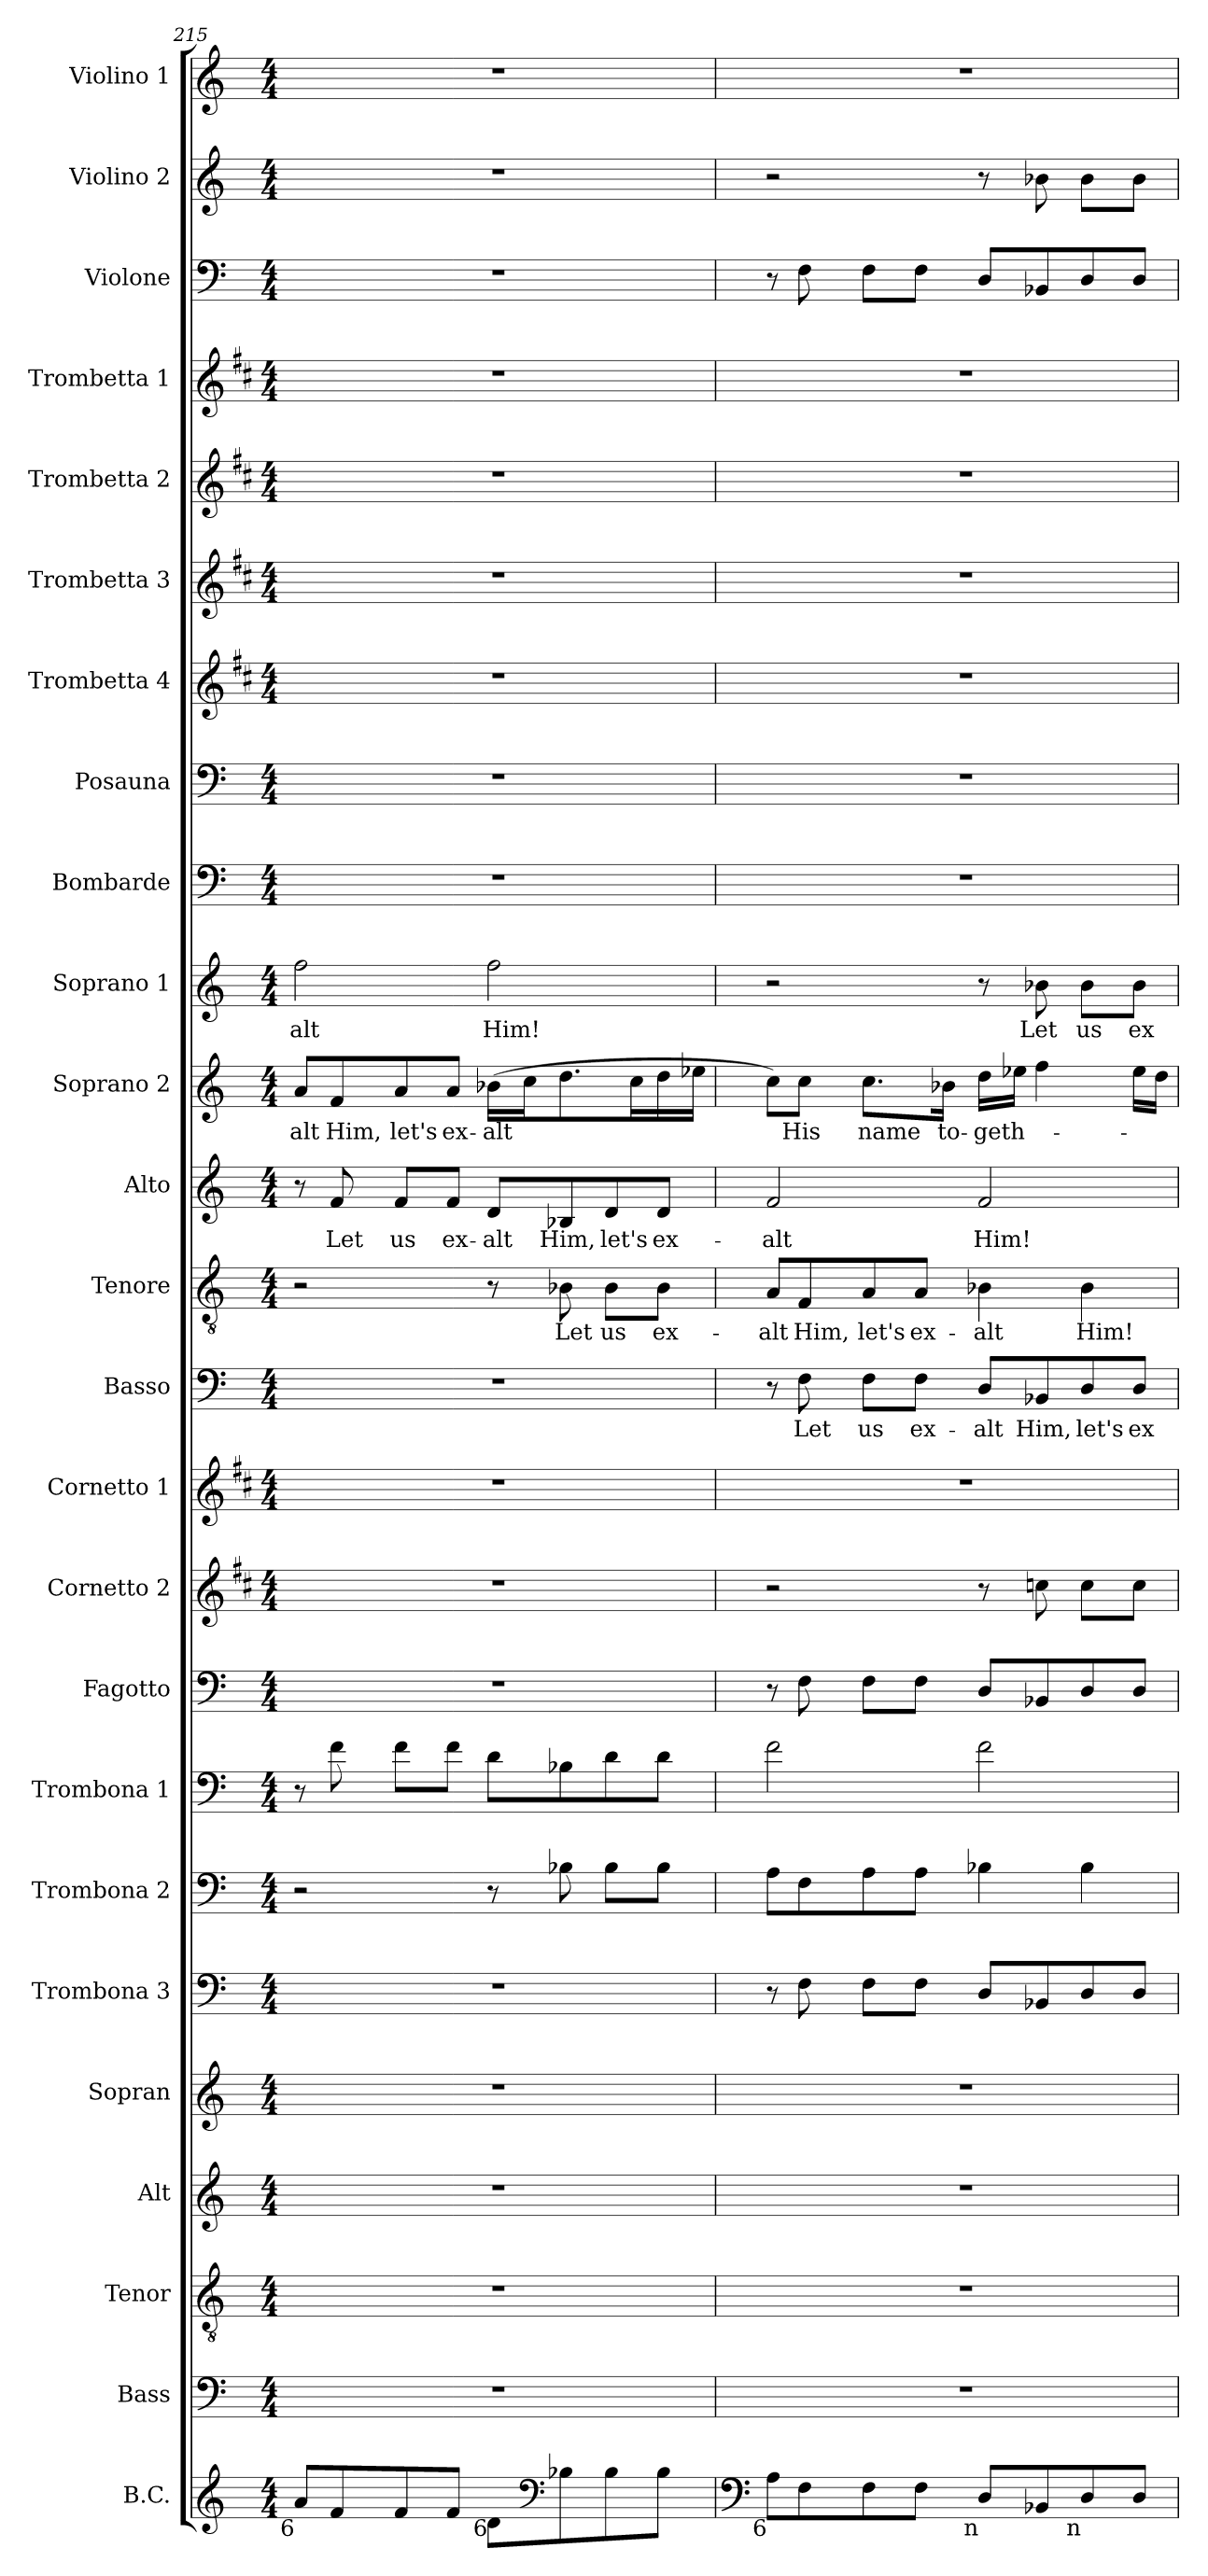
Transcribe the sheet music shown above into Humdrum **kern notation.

**kern	**kern	**kern	**kern	**kern	**kern	**kern	**kern	**kern	**kern	**kern	**kern	**text	**kern	**text	**kern	**text	**kern	**text	**kern	**text	**kern	**kern	**kern	**kern	**kern	**kern	**kern	**kern	**kern
*part25	*part24	*part23	*part22	*part21	*part20	*part19	*part18	*part17	*part16	*part15	*part14	*part14	*part13	*part13	*part12	*part12	*part11	*part11	*part10	*part10	*part9	*part8	*part7	*part6	*part5	*part4	*part3	*part2	*part1
*staff25	*staff24	*staff23	*staff22	*staff21	*staff20	*staff19	*staff18	*staff17	*staff16	*staff15	*staff14	*staff14	*staff13	*staff13	*staff12	*staff12	*staff11	*staff11	*staff10	*staff10	*staff9	*staff8	*staff7	*staff6	*staff5	*staff4	*staff3	*staff2	*staff1
*I"B.C.	*I"Bass	*I"Tenor	*I"Alt	*I"Sopran	*I"Trombona 3	*I"Trombona 2	*I"Trombona 1	*I"Fagotto	*I"Cornetto 2	*I"Cornetto 1	*I"Basso	*	*I"Tenore	*	*I"Alto	*	*I"Soprano 2	*	*I"Soprano 1	*	*I"Bombarde	*I"Posauna	*I"Trombetta 4	*I"Trombetta 3	*I"Trombetta 2	*I"Trombetta 1	*I"Violone	*I"Violino 2	*I"Violino 1
*I'B.C.	*I'B.	*I'T.	*I'A.	*I'S.	*I'Tbn. 2	*I'Tbn. 2	*I'Tbn. 1	*I'Fag.	*I'Cor. 2	*I'Cor. 1	*I'B.	*	*I'T.	*	*I'A.	*	*I'S.	*	*I'S.	*	*	*	*	*	*	*	*	*I'Vl. 2	*I'Vl. 1
*clefG2	*clefF4	*clefGv2	*clefG2	*clefG2	*clefF4	*clefF4	*clefF4	*clefF4	*clefG2	*clefG2	*clefF4	*	*clefGv2	*	*clefG2	*	*clefG2	*	*clefG2	*	*clefF4	*clefF4	*clefG2	*clefG2	*clefG2	*clefG2	*clefF4	*clefG2	*clefG2
*	*	*ITrd7c12	*	*	*	*	*	*	*ITrd1c2	*ITrd1c2	*	*	*ITrd7c12	*	*	*	*	*	*	*	*	*	*ITrd1c2	*ITrd1c2	*ITrd1c2	*ITrd1c2	*	*	*
*k[]	*k[]	*k[]	*k[]	*k[]	*k[]	*k[]	*k[]	*k[]	*k[]	*k[]	*k[]	*	*k[]	*	*k[]	*	*k[]	*	*k[]	*	*k[]	*k[]	*k[]	*k[]	*k[]	*k[]	*k[]	*k[]	*k[]
*C:	*C:	*C:	*C:	*C:	*C:	*C:	*C:	*C:	*C:	*C:	*C:	*	*C:	*	*C:	*	*C:	*	*C:	*	*C:	*C:	*C:	*C:	*C:	*C:	*C:	*C:	*C:
*M4/4	*M4/4	*M4/4	*M4/4	*M4/4	*M4/4	*M4/4	*M4/4	*M4/4	*M4/4	*M4/4	*M4/4	*	*M4/4	*	*M4/4	*	*M4/4	*	*M4/4	*	*M4/4	*M4/4	*M4/4	*M4/4	*M4/4	*M4/4	*M4/4	*M4/4	*M4/4
=215	=215	=215	=215	=215	=215	=215	=215	=215	=215	=215	=215	=215	=215	=215	=215	=215	=215	=215	=215	=215	=215	=215	=215	=215	=215	=215	=215	=215	=215
!	!	!	!	!	!	!	!	!	!	!	!	!	!	!	!	!	!	!LO:LY:b:color=#000000	!	!	!	!	!	!	!	!	!	!	!
!LO:TX:b:rj:t=6	!	!	!	!	!	!	!	!	!	!	!	!	!	!	!	!	!	!	!	!	!	!	!	!	!	!	!	!	!
!	!	!	!	!	!	!	!	!	!	!	!	!	!	!	!	!	!	!	!	!LO:LY:b:color=#000000	!	!	!	!	!	!	!	!	!
8ai/L	1r	1r	1r	1r	1r	2r	8r	1r	1r	1r	1r	.	2r	.	8r	.	8ai/L	-alt	2ffi\	-alt	1r	1r	1r	1r	1r	1r	1r	1r	1r
!	!	!	!	!	!	!	!	!	!	!	!	!	!	!	!	!LO:LY:b:color=#000000	!	!	!	!	!	!	!	!	!	!	!	!	!
!	!	!	!	!	!	!	!	!	!	!	!	!	!	!	!	!	!	!LO:LY:b:color=#000000	!	!	!	!	!	!	!	!	!	!	!
8fi/	.	.	.	.	.	.	8fi\	.	.	.	.	.	.	.	8fi/	Let	8fi/	Him,	.	.	.	.	.	.	.	.	.	.	.
!	!	!	!	!	!	!	!	!	!	!	!	!	!	!	!	!LO:LY:b:color=#000000	!	!	!	!	!	!	!	!	!	!	!	!	!
!	!	!	!	!	!	!	!	!	!	!	!	!	!	!	!	!	!	!LO:LY:b:color=#000000	!	!	!	!	!	!	!	!	!	!	!
8fi/	.	.	.	.	.	.	8fi\L	.	.	.	.	.	.	.	8fi/L	us	8ai/	let's	.	.	.	.	.	.	.	.	.	.	.
!	!	!	!	!	!	!	!	!	!	!	!	!	!	!	!	!LO:LY:b:color=#000000	!	!	!	!	!	!	!	!	!	!	!	!	!
!	!	!	!	!	!	!	!	!	!	!	!	!	!	!	!	!	!	!LO:LY:b:color=#000000	!	!	!	!	!	!	!	!	!	!	!
8fi/J	.	.	.	.	.	.	8fi\J	.	.	.	.	.	.	.	8fi/J	ex-	8ai/J	ex-	.	.	.	.	.	.	.	.	.	.	.
!	!	!	!	!	!	!	!	!	!	!	!	!	!	!	!	!LO:LY:b:color=#000000	!	!	!	!	!	!	!	!	!	!	!	!	!
!	!	!	!	!	!	!	!	!	!	!	!	!	!	!	!	!	!	!LO:LY:b:color=#000000	!	!	!	!	!	!	!	!	!	!	!
!LO:TX:b:rj:t=6	!	!	!	!	!	!	!	!	!	!	!	!	!	!	!	!	!	!	!	!	!	!	!	!	!	!	!	!	!
!	!	!	!	!	!	!	!	!	!	!	!	!	!	!	!	!	!	!	!	!LO:LY:b:color=#000000	!	!	!	!	!	!	!	!	!
8di\L	.	.	.	.	.	8r	8di\L	.	.	.	.	.	8r	.	8di/L	-alt	(16b-Xi\LL	-alt	2ffi\	Him!	.	.	.	.	.	.	.	.	.
.	.	.	.	.	.	.	.	.	.	.	.	.	.	.	.	.	16cci\J	.	.	.	.	.	.	.	.	.	.	.	.
*clefF4	*	*	*	*	*	*	*	*	*	*	*	*	*	*	*	*	*	*	*	*	*	*	*	*	*	*	*	*	*
!	!	!	!	!	!	!	!	!	!	!	!	!	!	!LO:LY:b:color=#000000	!	!	!	!	!	!	!	!	!	!	!	!	!	!	!
!	!	!	!	!	!	!	!	!	!	!	!	!	!	!	!	!LO:LY:b:color=#000000	!	!	!	!	!	!	!	!	!	!	!	!	!
8B-Xi\	.	.	.	.	.	8B-Xi\	8B-Xi\	.	.	.	.	.	8BB-Xi\	Let	8B-Xi/	Him,	8.ddi\	.	.	.	.	.	.	.	.	.	.	.	.
!	!	!	!	!	!	!	!	!	!	!	!	!	!	!LO:LY:b:color=#000000	!	!	!	!	!	!	!	!	!	!	!	!	!	!	!
!	!	!	!	!	!	!	!	!	!	!	!	!	!	!	!	!LO:LY:b:color=#000000	!	!	!	!	!	!	!	!	!	!	!	!	!
8B-i\	.	.	.	.	.	8B-i\L	8di\	.	.	.	.	.	8BB-i\L	us	8di/	let's	.	.	.	.	.	.	.	.	.	.	.	.	.
.	.	.	.	.	.	.	.	.	.	.	.	.	.	.	.	.	16cci\L	.	.	.	.	.	.	.	.	.	.	.	.
!	!	!	!	!	!	!	!	!	!	!	!	!	!	!LO:LY:b:color=#000000	!	!	!	!	!	!	!	!	!	!	!	!	!	!	!
!	!	!	!	!	!	!	!	!	!	!	!	!	!	!	!	!LO:LY:b:color=#000000	!	!	!	!	!	!	!	!	!	!	!	!	!
8B-i\J	.	.	.	.	.	8B-i\J	8di\J	.	.	.	.	.	8BB-i\J	ex-	8di/J	ex-	16ddi\	.	.	.	.	.	.	.	.	.	.	.	.
.	.	.	.	.	.	.	.	.	.	.	.	.	.	.	.	.	16ee-Xi\JJ	.	.	.	.	.	.	.	.	.	.	.	.
=216	=216	=216	=216	=216	=216	=216	=216	=216	=216	=216	=216	=216	=216	=216	=216	=216	=216	=216	=216	=216	=216	=216	=216	=216	=216	=216	=216	=216	=216
*clefF4	*	*	*	*	*	*	*	*	*	*	*	*	*	*	*	*	*	*	*	*	*	*	*	*	*	*	*	*	*
!	!	!	!	!	!	!	!	!	!	!	!	!	!	!LO:LY:b:color=#000000	!	!	!	!	!	!	!	!	!	!	!	!	!	!	!
!LO:TX:b:rj:t=6	!	!	!	!	!	!	!	!	!	!	!	!	!	!	!	!	!	!	!	!	!	!	!	!	!	!	!	!	!
!	!	!	!	!	!	!	!	!	!	!	!	!	!	!	!	!LO:LY:b:color=#000000	!	!	!	!	!	!	!	!	!	!	!	!	!
8Ai\L	1r	1r	1r	1r	8r	8Ai\L	2fi\	8r	2r	1r	8r	.	8AAi/L	-alt	2fi/	-alt	8cci\L)	.	2r	.	1r	1r	1r	1r	1r	1r	8r	2r	1r
!	!	!	!	!	!	!	!	!	!	!	!	!LO:LY:b:color=#000000	!	!	!	!	!	!	!	!	!	!	!	!	!	!	!	!	!
!	!	!	!	!	!	!	!	!	!	!	!	!	!	!LO:LY:b:color=#000000	!	!	!	!	!	!	!	!	!	!	!	!	!	!	!
!	!	!	!	!	!	!	!	!	!	!	!	!	!	!	!	!	!	!LO:LY:b:color=#000000	!	!	!	!	!	!	!	!	!	!	!
8Fi\	.	.	.	.	8Fi\	8Fi\	.	8Fi\	.	.	8Fi\	Let	8FFi/	Him,	.	.	8cci\J	His	.	.	.	.	.	.	.	.	8Fi\	.	.
!	!	!	!	!	!	!	!	!	!	!	!	!LO:LY:b:color=#000000	!	!	!	!	!	!	!	!	!	!	!	!	!	!	!	!	!
!	!	!	!	!	!	!	!	!	!	!	!	!	!	!LO:LY:b:color=#000000	!	!	!	!	!	!	!	!	!	!	!	!	!	!	!
!	!	!	!	!	!	!	!	!	!	!	!	!	!	!	!	!	!	!LO:LY:b:color=#000000	!	!	!	!	!	!	!	!	!	!	!
8Fi\	.	.	.	.	8Fi\L	8Ai\	.	8Fi\L	.	.	8Fi\L	us	8AAi/	let's	.	.	8.cci\L	name	.	.	.	.	.	.	.	.	8Fi\L	.	.
!	!	!	!	!	!	!	!	!	!	!	!	!LO:LY:b:color=#000000	!	!	!	!	!	!	!	!	!	!	!	!	!	!	!	!	!
!	!	!	!	!	!	!	!	!	!	!	!	!	!	!LO:LY:b:color=#000000	!	!	!	!	!	!	!	!	!	!	!	!	!	!	!
8Fi\J	.	.	.	.	8Fi\J	8Ai\J	.	8Fi\J	.	.	8Fi\J	ex-	8AAi/J	ex-	.	.	.	.	.	.	.	.	.	.	.	.	8Fi\J	.	.
!	!	!	!	!	!	!	!	!	!	!	!	!	!	!	!	!	!	!LO:LY:b:color=#000000	!	!	!	!	!	!	!	!	!	!	!
.	.	.	.	.	.	.	.	.	.	.	.	.	.	.	.	.	16b-Xi\Jk	to-	.	.	.	.	.	.	.	.	.	.	.
!	!	!	!	!	!	!	!	!	!	!	!	!LO:LY:b:color=#000000	!	!	!	!	!	!	!	!	!	!	!	!	!	!	!	!	!
!	!	!	!	!	!	!	!	!	!	!	!	!	!	!LO:LY:b:color=#000000	!	!	!	!	!	!	!	!	!	!	!	!	!	!	!
!	!	!	!	!	!	!	!	!	!	!	!	!	!	!	!	!LO:LY:b:color=#000000	!	!	!	!	!	!	!	!	!	!	!	!	!
!LO:TX:b:rj:t=n	!	!	!	!	!	!	!	!	!	!	!	!	!	!	!	!	!	!	!	!	!	!	!	!	!	!	!	!	!
!	!	!	!	!	!	!	!	!	!	!	!	!	!	!	!	!	!	!LO:LY:b:color=#000000	!	!	!	!	!	!	!	!	!	!	!
8Di/L	.	.	.	.	8Di/L	4B-Xi\	2fi\	8Di/L	8r	.	8Di/L	-alt	4BB-Xi\	-alt	2fi/	Him!	16ddi\LL	-geth-	8r	.	.	.	.	.	.	.	8Di/L	8r	.
.	.	.	.	.	.	.	.	.	.	.	.	.	.	.	.	.	16ee-Xi\JJ	.	.	.	.	.	.	.	.	.	.	.	.
!	!	!	!	!	!	!	!	!	!	!	!	!LO:LY:b:color=#000000	!	!	!	!	!	!	!	!	!	!	!	!	!	!	!	!	!
!	!	!	!	!	!	!	!	!	!	!	!	!	!	!	!	!	!	!	!	!LO:LY:b:color=#000000	!	!	!	!	!	!	!	!	!
8BB-Xi/	.	.	.	.	8BB-Xi/	.	.	8BB-Xi/	8b-Xi\	.	8BB-Xi/	Him,	.	.	.	.	4ffi\	.	8b-Xi\	Let	.	.	.	.	.	.	8BB-Xi/	8b-Xi\	.
!	!	!	!	!	!	!	!	!	!	!	!	!LO:LY:b:color=#000000	!	!	!	!	!	!	!	!	!	!	!	!	!	!	!	!	!
!	!	!	!	!	!	!	!	!	!	!	!	!	!	!LO:LY:b:color=#000000	!	!	!	!	!	!	!	!	!	!	!	!	!	!	!
!LO:TX:b:rj:t=n	!	!	!	!	!	!	!	!	!	!	!	!	!	!	!	!	!	!	!	!	!	!	!	!	!	!	!	!	!
!	!	!	!	!	!	!	!	!	!	!	!	!	!	!	!	!	!	!	!	!LO:LY:b:color=#000000	!	!	!	!	!	!	!	!	!
8Di/	.	.	.	.	8Di/	4B-i\	.	8Di/	8b-i\L	.	8Di/	let's	4BB-i\	Him!	.	.	.	.	8b-i\L	us	.	.	.	.	.	.	8Di/	8b-i\L	.
!	!	!	!	!	!	!	!	!	!	!	!	!LO:LY:b:color=#000000	!	!	!	!	!	!	!	!	!	!	!	!	!	!	!	!	!
!	!	!	!	!	!	!	!	!	!	!	!	!	!	!	!	!	!	!	!	!LO:LY:b:color=#000000	!	!	!	!	!	!	!	!	!
8Di/J	.	.	.	.	8Di/J	.	.	8Di/J	8b-i\J	.	8Di/J	ex-	.	.	.	.	16ee-i\LL	.	8b-i\J	ex-	.	.	.	.	.	.	8Di/J	8b-i\J	.
.	.	.	.	.	.	.	.	.	.	.	.	.	.	.	.	.	16ddi\JJ	.	.	.	.	.	.	.	.	.	.	.	.
=	=	=	=	=	=	=	=	=	=	=	=	=	=	=	=	=	=	=	=	=	=	=	=	=	=	=	=	=	=
*-	*-	*-	*-	*-	*-	*-	*-	*-	*-	*-	*-	*-	*-	*-	*-	*-	*-	*-	*-	*-	*-	*-	*-	*-	*-	*-	*-	*-	*-
